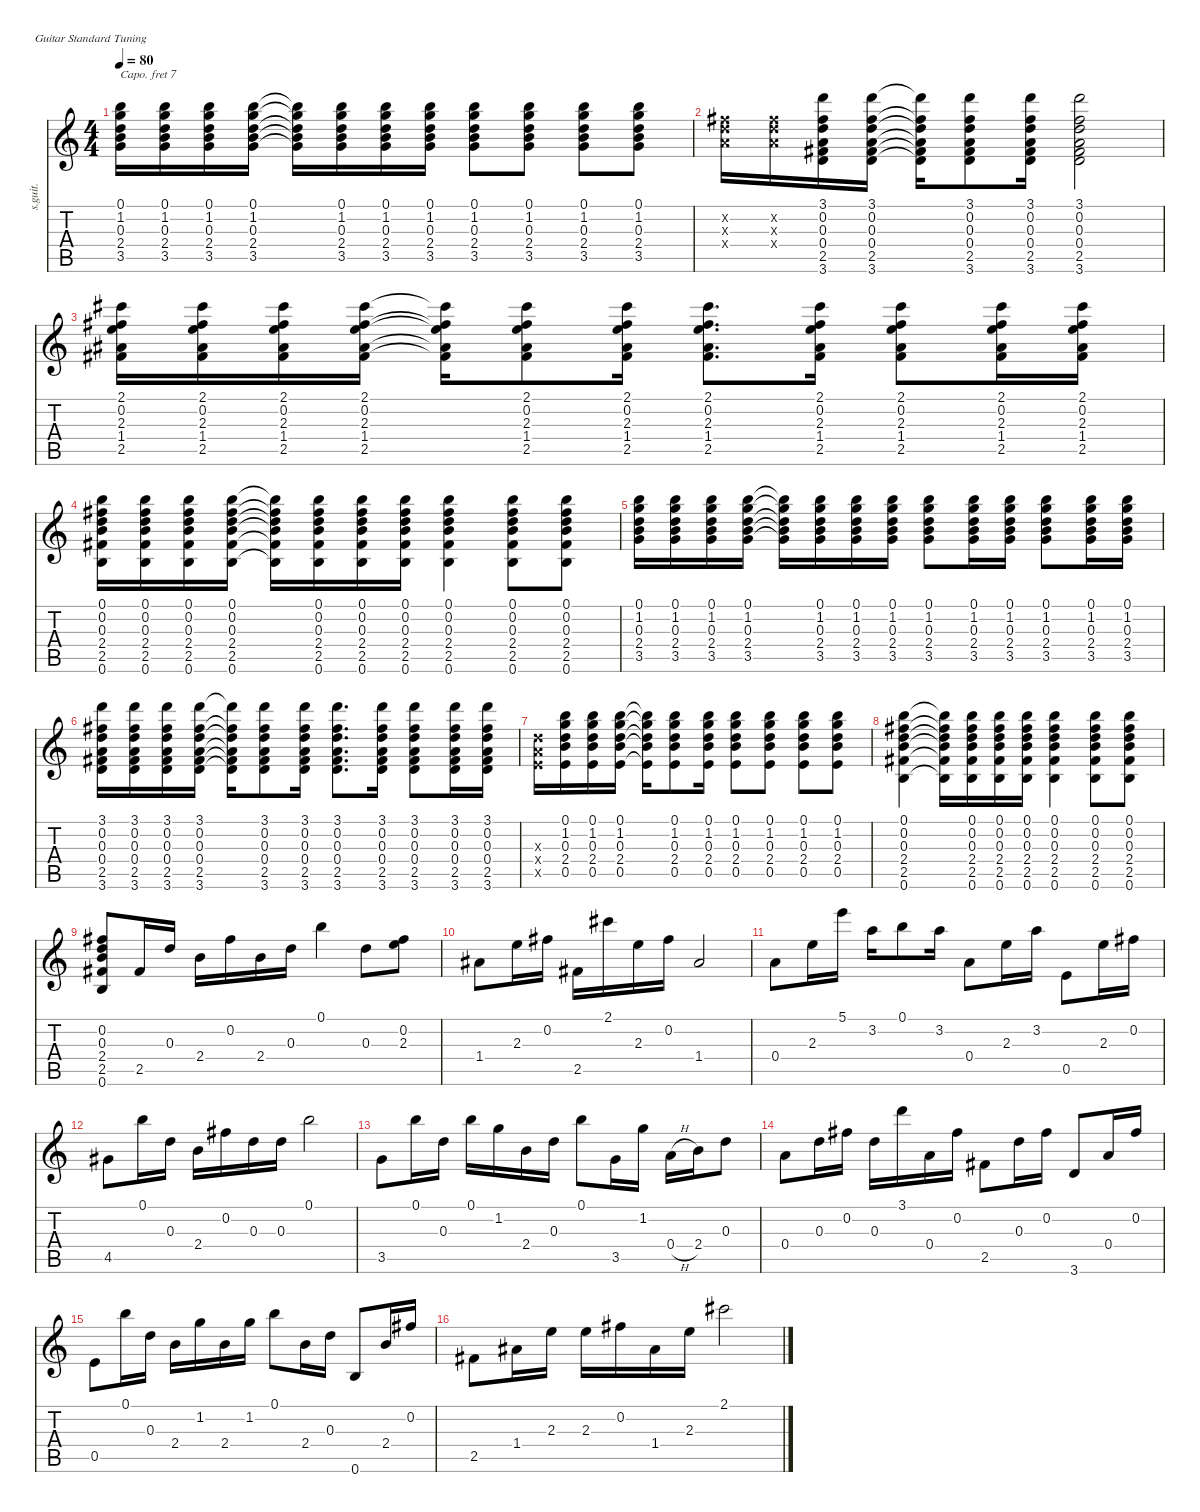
\defaultSystemsLayout 4
\hideDynamics
\bracketExtendMode nobrackets
\track ("12-string guitar (1)" "s.guit.") {instrument acousticguitarsteel}
\staff {score tabs}
\capo 7
\tuning (E4 B3 G3 D3 A2 E2)
\ts (4 4)
\tempo 80
\clef g2
\ks c
(0.1 1.2 0.3 2.4 3.5).16{dy f beam Down} (0.1 1.2 0.3 2.4 3.5).16{beam Down} (0.1 1.2 0.3 2.4 3.5).16{beam Down} (0.1 1.2 0.3 2.4 3.5).16{beam Down} (0.1{t} 1.2{t} 0.3{t} 2.4{t} 3.5{t}).16{beam Down} (0.1 1.2 0.3 2.4 3.5).16{beam Down} (0.1 1.2 0.3 2.4 3.5).16{beam Down} (0.1 1.2 0.3 2.4 3.5).16{beam Down} (0.1 1.2 0.3 2.4 3.5).8{beam Down} (0.1 1.2 0.3 2.4 3.5).8{beam Down} (0.1 1.2 0.3 2.4 3.5).8{beam Down} (0.1 1.2 0.3 2.4 3.5).8{beam Down} |
(0.2{x acc #} 0.3{x} 0.4{x}).16{beam Down} (0.2{x acc #} 0.3{x} 0.4{x}).16{beam Down} (3.1 0.2{acc #} 0.3 0.4 2.5{acc #} 3.6).16{beam Down} (3.1 0.2{acc #} 0.3 0.4 2.5{acc #} 3.6).16{beam Down} (3.1{t} 0.2{t acc #} 0.3{t} 0.4{t} 2.5{t acc #} 3.6{t}).16{beam Down} (3.1 0.2{acc #} 0.3 0.4 2.5{acc #} 3.6).8{beam Down} (3.1 0.2{acc #} 0.3 0.4 2.5{acc #} 3.6).16{beam Down} (3.1 0.2{acc #} 0.3 0.4 2.5{acc #} 3.6).2{beam Down} |
(2.1{acc #} 0.2{acc #} 2.3 1.4{acc #} 2.5{acc #}).16{beam Down} (2.1{acc #} 0.2{acc #} 2.3 1.4{acc #} 2.5{acc #}).16{beam Down} (2.1{acc #} 0.2{acc #} 2.3 1.4{acc #} 2.5{acc #}).16{beam Down} (2.1{acc #} 0.2{acc #} 2.3 1.4{acc #} 2.5{acc #}).16{beam Down} (2.1{t acc #} 0.2{t acc #} 2.3{t} 1.4{t acc #} 2.5{t acc #}).16{beam Down} (2.1{acc #} 0.2{acc #} 2.3 1.4{acc #} 2.5{acc #}).8{beam Down} (2.1{acc #} 0.2{acc #} 2.3 1.4{acc #} 2.5{acc #}).16{beam Down} (2.1{acc #} 0.2{acc #} 2.3 1.4{acc #} 2.5{acc #}).8{d beam Down} (2.1{acc #} 0.2{acc #} 2.3 1.4{acc #} 2.5{acc #}).16{beam Down} (2.1{acc #} 0.2{acc #} 2.3 1.4{acc #} 2.5{acc #}).8{beam Down} (2.1{acc #} 0.2{acc #} 2.3 1.4{acc #} 2.5{acc #}).16{beam Down} (2.1{acc #} 0.2{acc #} 2.3 1.4{acc #} 2.5{acc #}).16{beam Down} |
(0.1 0.2{acc #} 0.3 2.4 2.5{acc #} 0.6).16{beam Down} (0.1 0.2{acc #} 0.3 2.4 2.5{acc #} 0.6).16{beam Down} (0.1 0.2{acc #} 0.3 2.4 2.5{acc #} 0.6).16{beam Down} (0.1 0.2{acc #} 0.3 2.4 2.5{acc #} 0.6).16{beam Down} (0.1{t} 0.2{t acc #} 0.3{t} 2.4{t} 2.5{t acc #} 0.6{t}).16{beam Down} (0.1 0.2{acc #} 0.3 2.4 2.5{acc #} 0.6).16{beam Down} (0.1 0.2{acc #} 0.3 2.4 2.5{acc #} 0.6).16{beam Down} (0.1 0.2{acc #} 0.3 2.4 2.5{acc #} 0.6).16{beam Down} (0.1 0.2{acc #} 0.3 2.4 2.5{acc #} 0.6).4{beam Down} (0.1 0.2{acc #} 0.3 2.4 2.5{acc #} 0.6).8{beam Down} (0.1 0.2{acc #} 0.3 2.4 2.5{acc #} 0.6).8{beam Down} |
(0.1 1.2 0.3 2.4 3.5).16{beam Down} (0.1 1.2 0.3 2.4 3.5).16{beam Down} (0.1 1.2 0.3 2.4 3.5).16{beam Down} (0.1 1.2 0.3 2.4 3.5).16{beam Down} (0.1{t} 1.2{t} 0.3{t} 2.4{t} 3.5{t}).16{beam Down} (0.1 1.2 0.3 2.4 3.5).16{beam Down} (0.1 1.2 0.3 2.4 3.5).16{beam Down} (0.1 1.2 0.3 2.4 3.5).16{beam Down} (0.1 1.2 0.3 2.4 3.5).8{beam Down} (0.1 1.2 0.3 2.4 3.5).16{beam Down} (0.1 1.2 0.3 2.4 3.5).16{beam Down} (0.1 1.2 0.3 2.4 3.5).8{beam Down} (0.1 1.2 0.3 2.4 3.5).16{beam Down} (0.1 1.2 0.3 2.4 3.5).16{beam Down} |
(3.1 0.2{acc #} 0.3 0.4 2.5{acc #} 3.6).16{beam Down} (3.1 0.2{acc #} 0.3 0.4 2.5{acc #} 3.6).16{beam Down} (3.1 0.2{acc #} 0.3 0.4 2.5{acc #} 3.6).16{beam Down} (3.1 0.2{acc #} 0.3 0.4 2.5{acc #} 3.6).16{beam Down} (3.1{t} 0.2{t acc #} 0.3{t} 0.4{t} 2.5{t acc #} 3.6{t}).16{beam Down} (3.1 0.2{acc #} 0.3 0.4 2.5{acc #} 3.6).8{beam Down} (3.1 0.2{acc #} 0.3 0.4 2.5{acc #} 3.6).16{beam Down} (3.1 0.2{acc #} 0.3 0.4 2.5{acc #} 3.6).8{d beam Down} (3.1 0.2{acc #} 0.3 0.4 2.5{acc #} 3.6).16{beam Down} (3.1 0.2{acc #} 0.3 0.4 2.5{acc #} 3.6).8{beam Down} (3.1 0.2{acc #} 0.3 0.4 2.5{acc #} 3.6).16{beam Down} (3.1 0.2{acc #} 0.3 0.4 2.5{acc #} 3.6).16{beam Down} |
(0.3{x} 0.4{x} 0.5{x}).16{beam Down} (0.1 1.2 0.3 2.4 0.5).16{beam Down} (0.1 1.2 0.3 2.4 0.5).16{beam Down} (0.1 1.2 0.3 2.4 0.5).16{beam Down} (0.1{t} 1.2{t} 0.3{t} 2.4{t} 0.5{t}).16{beam Down} (0.1 1.2 0.3 2.4 0.5).8{beam Down} (0.1 1.2 0.3 2.4 0.5).16{beam Down} (0.1 1.2 0.3 2.4 0.5).8{beam Down} (0.1 1.2 0.3 2.4 0.5).8{beam Down} (0.1 1.2 0.3 2.4 0.5).8{beam Down} (0.1 1.2 0.3 2.4 0.5).8{beam Down} |
(0.1 0.2{acc #} 0.3 2.4 2.5{acc #} 0.6).4{beam Down} (0.1{t} 0.2{t acc #} 0.3{t} 2.4{t} 2.5{t acc #} 0.6{t}).16{beam Down} (0.1 0.2{acc #} 0.3 2.4 2.5{acc #} 0.6).16{beam Down} (0.1 0.2{acc #} 0.3 2.4 2.5{acc #} 0.6).16{beam Down} (0.1 0.2{acc #} 0.3 2.4 2.5{acc #} 0.6).16{beam Down} (0.1 0.2{acc #} 0.3 2.4 2.5{acc #} 0.6).4{beam Down} (0.1 0.2{acc #} 0.3 2.4 2.5{acc #} 0.6).8{beam Down} (0.1 0.2{acc #} 0.3 2.4 2.5{acc #} 0.6).8{beam Down} |
(0.2{acc #} 0.3 2.4 2.5{acc #} 0.6).8{beam Up} 2.5{acc #}.16{beam Up} 0.3.16{beam Up} 2.4.16{beam Down} 0.2{acc #}.16{beam Down} 2.4.16{beam Down} 0.3.16{beam Down} 0.1.4{beam Down} 0.3.8{beam Down} (0.2{acc #} 2.3).8{beam Down} |
1.4{acc #}.8{beam Down} 2.3.16{beam Down} 0.2{acc #}.16{beam Down} 2.5{acc #}.16{beam Down} 2.1{acc #}.16{beam Down} 2.3.16{beam Down} 0.2{acc #}.16{beam Down} 1.4{acc #}.2{beam Up} |
0.4.8{beam Down} 2.3.16{beam Down} 5.1.16{beam Down} 3.2.16{beam Down} 0.1.8{beam Down} 3.2.16{beam Down} 0.4.8{beam Down} 2.3.16{beam Down} 3.2.16{beam Down} 0.5.8{beam Down} 2.3.16{beam Down} 0.2{acc #}.16{beam Down} |
4.5{acc #}.8{beam Down} 0.1.16{beam Down} 0.3.16{beam Down} 2.4.16{beam Down} 0.2{acc #}.16{beam Down} 0.3.16{beam Down} 0.3.16{beam Down} 0.1.2{beam Down} |
3.5.8{beam Down} 0.1.16{beam Down} 0.3.16{beam Down} 0.1.16{beam Down} 1.2.16{beam Down} 2.4.16{beam Down} 0.3.16{beam Down} 0.1.8{beam Down} 3.5.16{beam Down} 1.2.16{beam Down} 0.4{h}.16{beam Down} 2.4.16{beam Down} 0.3.8{beam Down} |
0.4.8{beam Down} 0.3.16{beam Down} 0.2{acc #}.16{beam Down} 0.3.16{beam Down} 3.1.16{beam Down} 0.4.16{beam Down} 0.2{acc #}.16{beam Down} 2.5{acc #}.8{beam Down} 0.3.16{beam Down} 0.2{acc #}.16{beam Down} 3.6.8{beam Up} 0.4.16{beam Up} 0.2{acc #}.16{beam Up} |
0.5.8{beam Down} 0.1.16{beam Down} 0.3.16{beam Down} 2.4.16{beam Down} 1.2.16{beam Down} 2.4.16{beam Down} 1.2.16{beam Down} 0.1.8{beam Down} 2.4.16{beam Down} 0.3.16{beam Down} 0.6.8{beam Up} 2.4.16{beam Up} 0.2{acc #}.16{beam Up} |
2.5{acc #}.8{beam Down} 1.4{acc #}.16{beam Down} 2.3.16{beam Down} 2.3.16{beam Down} 0.2{acc #}.16{beam Down} 1.4{acc #}.16{beam Down} 2.3.16{beam Down} 2.1{acc #}.2{beam Down}
